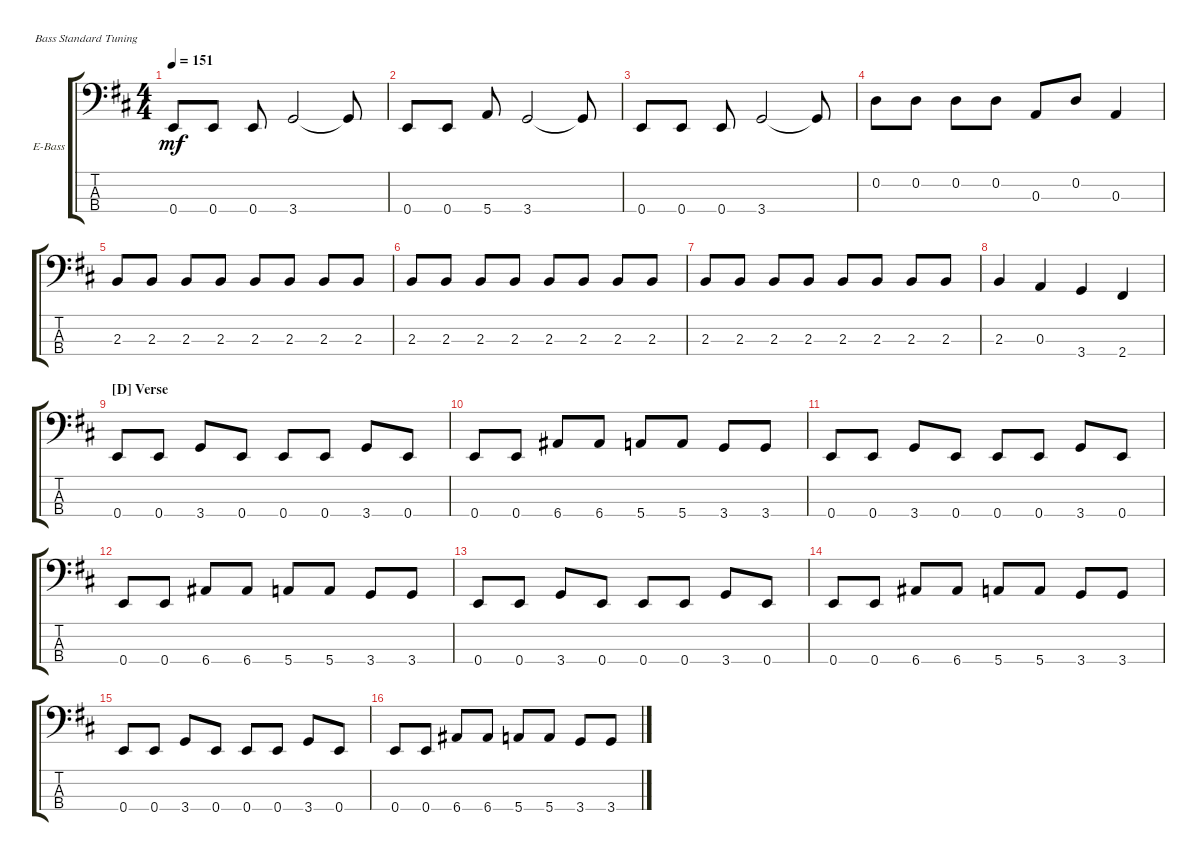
\defaultSystemsLayout 4
\bracketExtendMode groupsimilarinstruments
\firstSystemTrackNameOrientation horizontal
\otherSystemsTrackNameOrientation horizontal
\track ("Electric Bass" "E-Bass") {instrument electricbassfinger}
\staff {score tabs}
\tuning (G2 D2 A1 E1)
\ts (4 4)
\tempo 151
\clef f4
\ks bminor
0.4.8{dy mf} 0.4.8 0.4.8 3.4.2 3.4{t}.8 |
0.4.8 0.4.8 5.4.8 3.4.2 3.4{t}.8 |
0.4.8 0.4.8 0.4.8 3.4.2 3.4{t}.8 |
0.2.8 0.2.8 0.2.8 0.2.8 0.3.8 0.2.8 0.3.4 |
2.3.8 2.3.8 2.3.8 2.3.8 2.3.8 2.3.8 2.3.8 2.3.8 |
2.3.8 2.3.8 2.3.8 2.3.8 2.3.8 2.3.8 2.3.8 2.3.8 |
2.3.8 2.3.8 2.3.8 2.3.8 2.3.8 2.3.8 2.3.8 2.3.8 |
2.3.4 0.3.4 3.4.4 2.4.4 |
\section ("D" "Verse")
0.4.8 0.4.8 3.4.8 0.4.8 0.4.8 0.4.8 3.4.8 0.4.8 |
0.4.8 0.4.8 6.4.8 6.4.8 5.4.8 5.4.8 3.4.8 3.4.8 |
0.4.8 0.4.8 3.4.8 0.4.8 0.4.8 0.4.8 3.4.8 0.4.8 |
0.4.8 0.4.8 6.4.8 6.4.8 5.4.8 5.4.8 3.4.8 3.4.8 |
0.4.8 0.4.8 3.4.8 0.4.8 0.4.8 0.4.8 3.4.8 0.4.8 |
0.4.8 0.4.8 6.4.8 6.4.8 5.4.8 5.4.8 3.4.8 3.4.8 |
0.4.8 0.4.8 3.4.8 0.4.8 0.4.8 0.4.8 3.4.8 0.4.8 |
0.4.8 0.4.8 6.4.8 6.4.8 5.4.8 5.4.8 3.4.8 3.4.8
